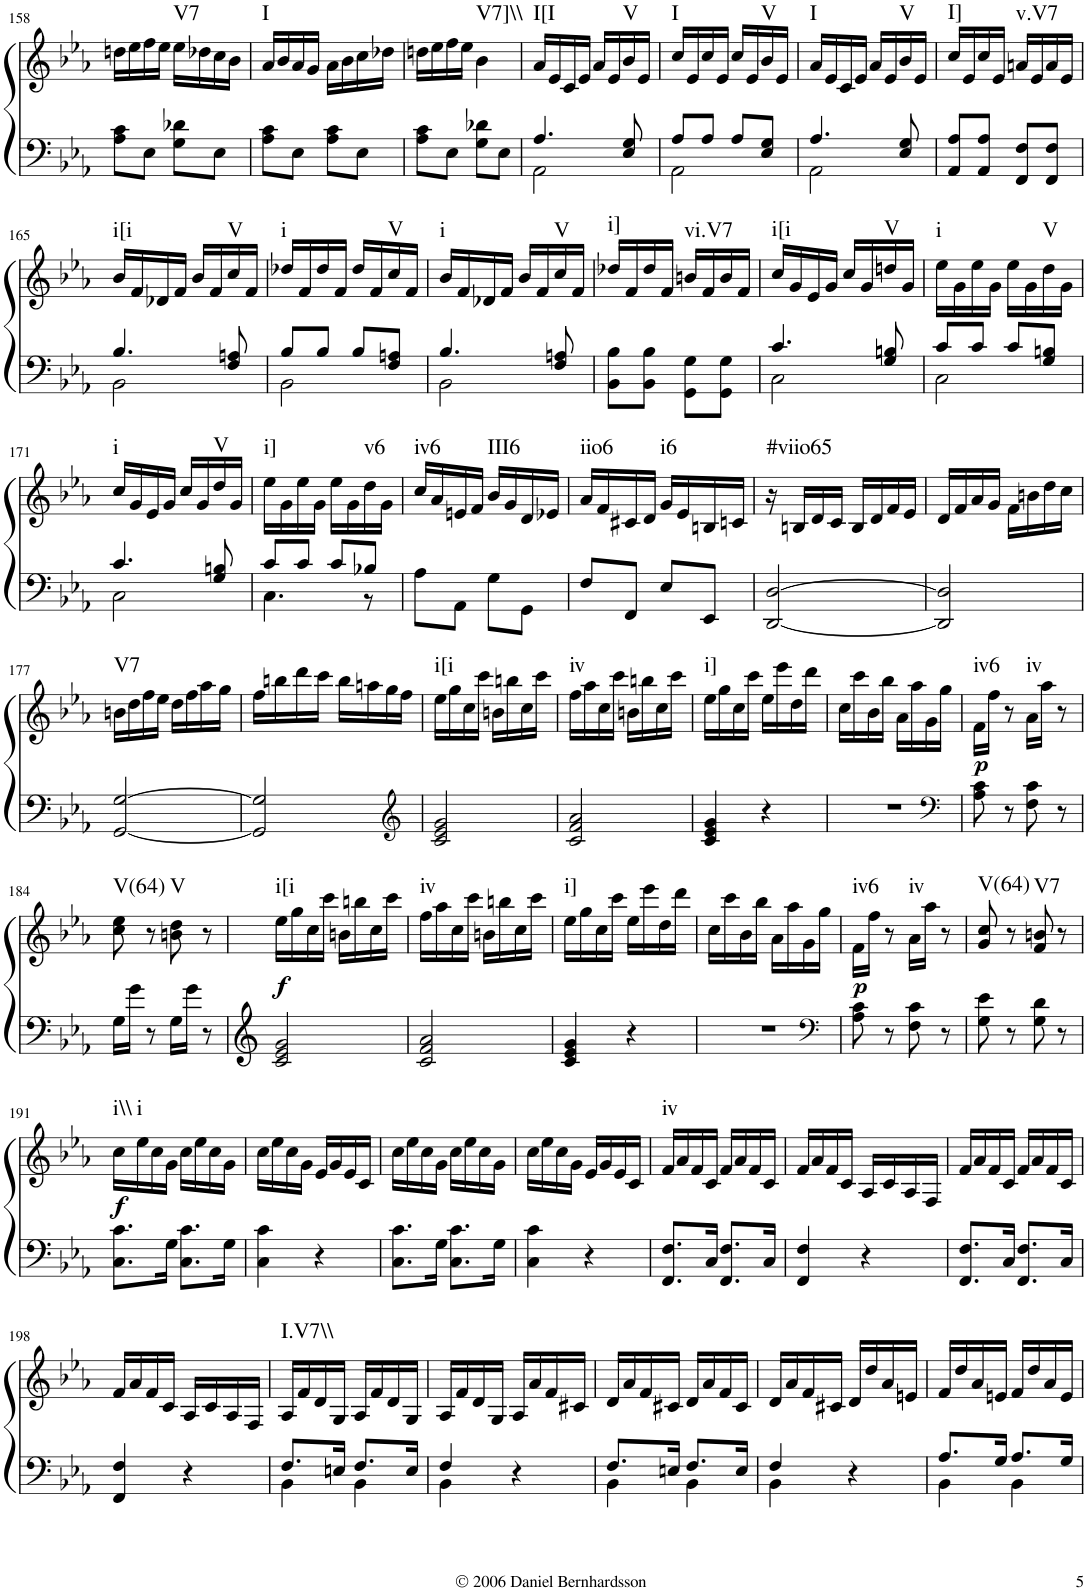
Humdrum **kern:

**kern	**kern	**dynam	**harte
*part1	*part1	*part1	*part1
*staff2	*staff1	*staff1/2	*
*I"Piano	*	*	*
*I'Pno.	*	*	*
!!LO:PB:g=z
*clefF4	*clefG2	*	*
*k[b-e-a-]	*k[b-e-a-]	*	*
*M2/4	*M2/4	*	*
=158	=158	=158	=158
8A-\ 8c\L	16ddn\LL	.	.
.	16ee-\	.	.
8E-\J	16ff\	.	.
.	16ee-\JJ	.	.
!	!	!	!LO:H:kt=V7
8G\ 8d-X\L	16ee-\LL	.	N
.	16dd-X\	.	.
8E-\J	16cc\	.	.
.	16b-\JJ	.	.
=159	=159	=159	=159
!	!	!	!LO:H:kt=I
8A-\ 8c\L	16a-/LL	.	N
.	16b-/	.	.
8E-\J	16a-/	.	.
.	16g/JJ	.	.
8A-\ 8c\L	16a-\LL	.	.
.	16b-\	.	.
8E-\J	16cc\	.	.
.	16dd-X\JJ	.	.
=160	=160	=160	=160
8A-\ 8c\L	16ddn\LL	.	.
.	16ee-\	.	.
8E-\J	16ff\	.	.
.	16ee-\JJ	.	.
!	!	!	!LO:H:kt=V7]\\
8G\ 8d-X\L	4b-\	.	N
8E-\J	.	.	.
=161	=161	=161	=161
*^	*	*	*
!	!	!	!	!LO:H:kt=I[I
4.A-/	2AA-\	16a-/LL	.	N
.	.	16e-/	.	.
.	.	16c/	.	.
.	.	16e-/JJ	.	.
.	.	16a-/LL	.	.
.	.	16e-/	.	.
!	!	!	!	!LO:H:kt=V
8E-/ 8G/	.	16b-/	.	N
.	.	16e-/JJ	.	.
=162	=162	=162	=162	=162
!	!	!	!	!LO:H:kt=I
8A-/L	2AA-\	16cc/LL	.	N
.	.	16e-/	.	.
8A-/J	.	16cc/	.	.
.	.	16e-/JJ	.	.
8A-/L	.	16cc/LL	.	.
.	.	16e-/	.	.
!	!	!	!	!LO:H:kt=V
8E-/ 8G/J	.	16b-/	.	N
.	.	16e-/JJ	.	.
=163	=163	=163	=163	=163
!	!	!	!	!LO:H:kt=I
4.A-/	2AA-\	16a-/LL	.	N
.	.	16e-/	.	.
.	.	16c/	.	.
.	.	16e-/JJ	.	.
.	.	16a-/LL	.	.
.	.	16e-/	.	.
!	!	!	!	!LO:H:kt=V
8E-/ 8G/	.	16b-/	.	N
.	.	16e-/JJ	.	.
*v	*v	*	*	*
=164	=164	=164	=164
!	!	!	!LO:H:kt=I]
8AA-/ 8A-/L	16cc/LL	.	N
.	16e-/	.	.
8AA-/ 8A-/J	16cc/	.	.
.	16e-/JJ	.	.
!	!	!	!LO:H:kt=v.V7
8FF/ 8F/L	16an/LL	.	N
.	16e-/	.	.
8FF/ 8F/J	16a/	.	.
.	16e-/JJ	.	.
!!LO:LB:g=z
=165	=165	=165	=165
*^	*	*	*
!	!	!	!	!LO:H:kt=i[i
4.B-/	2BB-\	16b-/LL	.	N
.	.	16f/	.	.
.	.	16d-X/	.	.
.	.	16f/JJ	.	.
.	.	16b-/LL	.	.
.	.	16f/	.	.
!	!	!	!	!LO:H:kt=V
8F/ 8An/	.	16cc/	.	N
.	.	16f/JJ	.	.
=166	=166	=166	=166	=166
!	!	!	!	!LO:H:kt=i
8B-/L	2BB-\	16dd-X/LL	.	N
.	.	16f/	.	.
8B-/J	.	16dd-/	.	.
.	.	16f/JJ	.	.
8B-/L	.	16dd-/LL	.	.
.	.	16f/	.	.
!	!	!	!	!LO:H:kt=V
8F/ 8An/J	.	16cc/	.	N
.	.	16f/JJ	.	.
=167	=167	=167	=167	=167
!	!	!	!	!LO:H:kt=i
4.B-/	2BB-\	16b-/LL	.	N
.	.	16f/	.	.
.	.	16d-X/	.	.
.	.	16f/JJ	.	.
.	.	16b-/LL	.	.
.	.	16f/	.	.
!	!	!	!	!LO:H:kt=V
8F/ 8An/	.	16cc/	.	N
.	.	16f/JJ	.	.
*v	*v	*	*	*
=168	=168	=168	=168
!	!	!	!LO:H:kt=i]
8BB-\ 8B-\L	16dd-X/LL	.	N
.	16f/	.	.
8BB-\ 8B-\J	16dd-/	.	.
.	16f/JJ	.	.
!	!	!	!LO:H:kt=vi.V7
8GG\ 8G\L	16bn/LL	.	N
.	16f/	.	.
8GG\ 8G\J	16b/	.	.
.	16f/JJ	.	.
=169	=169	=169	=169
*^	*	*	*
!	!	!	!	!LO:H:kt=i[i
4.c/	2C\	16cc/LL	.	N
.	.	16g/	.	.
.	.	16e-/	.	.
.	.	16g/JJ	.	.
.	.	16cc/LL	.	.
.	.	16g/	.	.
!	!	!	!	!LO:H:kt=V
8G/ 8Bn/	.	16ddn/	.	N
.	.	16g/JJ	.	.
=170	=170	=170	=170	=170
!	!	!	!	!LO:H:kt=i
8c/L	2C\	16ee-\LL	.	N
.	.	16g\	.	.
8c/J	.	16ee-\	.	.
.	.	16g\JJ	.	.
8c/L	.	16ee-\LL	.	.
.	.	16g\	.	.
!	!	!	!	!LO:H:kt=V
8G/ 8Bn/J	.	16dd\	.	N
.	.	16g\JJ	.	.
!!LO:LB:g=z
=171	=171	=171	=171	=171
!	!	!	!	!LO:H:kt=i
4.c/	2C\	16cc/LL	.	N
.	.	16g/	.	.
.	.	16e-/	.	.
.	.	16g/JJ	.	.
.	.	16cc/LL	.	.
.	.	16g/	.	.
!	!	!	!	!LO:H:kt=V
8G/ 8Bn/	.	16dd/	.	N
.	.	16g/JJ	.	.
=172	=172	=172	=172	=172
!	!	!	!	!LO:H:kt=i]
8c/L	4.C\	16ee-\LL	.	N
.	.	16g\	.	.
8c/J	.	16ee-\	.	.
.	.	16g\JJ	.	.
8c/L	.	16ee-\LL	.	.
.	.	16g\	.	.
!	!	!	!	!LO:H:kt=v6
8B-X/J	8r	16dd\	.	N
.	.	16g\JJ	.	.
*v	*v	*	*	*
=173	=173	=173	=173
!	!	!	!LO:H:kt=iv6
8A-\L	16cc/LL	.	N
.	16a-/	.	.
8AA-\J	16en/	.	.
.	16f/JJ	.	.
!	!	!	!LO:H:kt=III6
8G\L	16b-/LL	.	N
.	16g/	.	.
8GG\J	16d/	.	.
.	16e-X/JJ	.	.
=174	=174	=174	=174
!	!	!	!LO:H:kt=iio6
8F/L	16a-/LL	.	N
.	16f/	.	.
8FF/J	16c#X/	.	.
.	16d/JJ	.	.
!	!	!	!LO:H:kt=i6
8E-/L	16g/LL	.	N
.	16e-/	.	.
8EE-/J	16Bn/	.	.
.	16cn/JJ	.	.
=175	=175	=175	=175
!	!	!	!LO:H:kt=#viio65
[<2DD/ [>2D/	16r	.	N
.	16Bn/LL	.	.
.	16d/	.	.
.	16c/JJ	.	.
.	16B/LL	.	.
.	16d/	.	.
.	16f/	.	.
.	16e-/JJ	.	.
=176	=176	=176	=176
2DD/] 2D/]	16d/LL	.	.
.	16f/	.	.
.	16a-/	.	.
.	16g/JJ	.	.
.	16f\LL	.	.
.	16bn\	.	.
.	16dd\	.	.
.	16cc\JJ	.	.
!!LO:LB:g=z
=177	=177	=177	=177
!	!	!	!LO:H:kt=V7
[<2GG/ [>2G/	16bn\LL	.	N
.	16dd\	.	.
.	16ff\	.	.
.	16ee-\JJ	.	.
.	16dd\LL	.	.
.	16ff\	.	.
.	16aa-\	.	.
.	16gg\JJ	.	.
=178	=178	=178	=178
2GG/] 2G/]	16ff\LL	.	.
.	16bbn\	.	.
.	16ddd\	.	.
.	16ccc\JJ	.	.
.	16bb\LL	.	.
.	16aan\	.	.
.	16gg\	.	.
*clefG2	*	*	*
.	16ff\JJ	.	.
=179	=179	=179	=179
!	!	!	!LO:H:kt=i[i
2c/ 2e-/ 2g/	16ee-\LL	.	N
.	16gg\	.	.
.	16cc\	.	.
.	16ccc\JJ	.	.
.	16bn\LL	.	.
.	16bbn\	.	.
.	16cc\	.	.
.	16ccc\JJ	.	.
=180	=180	=180	=180
!	!	!	!LO:H:kt=iv
2c/ 2f/ 2a-/	16ff\LL	.	N
.	16aa-\	.	.
.	16cc\	.	.
.	16ccc\JJ	.	.
.	16bn\LL	.	.
.	16bbn\	.	.
.	16cc\	.	.
.	16ccc\JJ	.	.
=181	=181	=181	=181
!	!	!	!LO:H:kt=i]
4c/ 4e-/ 4g/	16ee-\LL	.	N
.	16gg\	.	.
.	16cc\	.	.
.	16ccc\JJ	.	.
4r	16ee-\LL	.	.
.	16eee-\	.	.
.	16dd\	.	.
.	16ddd\JJ	.	.
=182	=182	=182	=182
2r	16cc\LL	.	.
.	16ccc\	.	.
.	16b-\	.	.
.	16bb-\JJ	.	.
.	16a-\LL	.	.
.	16aa-\	.	.
.	16g\	.	.
*clefF4	*	*	*
.	16gg\JJ	.	.
=183	=183	=183	=183
!	!	!LO:DY:b	!LO:H:kt=iv6
8A-\ 8c\	16f\LL	p	N
.	16ff\JJ	.	.
8r	8r	.	.
!	!	!	!LO:H:kt=iv
8F\ 8c\	16a-\LL	.	N
.	16aa-\JJ	.	.
8r	8r	.	.
!!LO:LB:g=z
=184	=184	=184	=184
!	!	!	!LO:H:kt=V(64)
16G\LL	8cc\ 8ee-\	.	N
16g\JJ	.	.	.
8r	8r	.	.
!	!	!	!LO:H:kt=V
16G\LL	8bn\ 8dd\	.	N
16g\JJ	.	.	.
8r	8r	.	.
=185	=185	=185	=185
!	!	!LO:DY:b	!LO:H:kt=i[i
2c/ 2e-/ 2g/	16ee-\LL	f	N
.	16gg\	.	.
.	16cc\	.	.
.	16ccc\JJ	.	.
.	16bn\LL	.	.
.	16bbn\	.	.
.	16cc\	.	.
.	16ccc\JJ	.	.
=186	=186	=186	=186
!	!	!	!LO:H:kt=iv
2c/ 2f/ 2a-/	16ff\LL	.	N
.	16aa-\	.	.
.	16cc\	.	.
.	16ccc\JJ	.	.
.	16bn\LL	.	.
.	16bbn\	.	.
.	16cc\	.	.
.	16ccc\JJ	.	.
=187	=187	=187	=187
!	!	!	!LO:H:kt=i]
4c/ 4e-/ 4g/	16ee-\LL	.	N
.	16gg\	.	.
.	16cc\	.	.
.	16ccc\JJ	.	.
4r	16ee-\LL	.	.
.	16eee-\	.	.
.	16dd\	.	.
.	16ddd\JJ	.	.
=188	=188	=188	=188
2r	16cc\LL	.	.
.	16ccc\	.	.
.	16b-\	.	.
.	16bb-\JJ	.	.
.	16a-\LL	.	.
.	16aa-\	.	.
.	16g\	.	.
*clefF4	*	*	*
.	16gg\JJ	.	.
=189	=189	=189	=189
!	!	!LO:DY:b	!LO:H:kt=iv6
8A-\ 8c\	16f\LL	p	N
.	16ff\JJ	.	.
8r	8r	.	.
!	!	!	!LO:H:kt=iv
8F\ 8c\	16a-\LL	.	N
.	16aa-\JJ	.	.
8r	8r	.	.
=190	=190	=190	=190
!	!	!	!LO:H:kt=V(64)
8G\ 8e-\	8g/ 8cc/	.	N
8r	8r	.	.
!	!	!	!LO:H:kt=V7
8G\ 8d\	8f/ 8bn/	.	N
8r	8r	.	.
!!LO:LB:g=z
=191	=191	=191	=191
!	!	!LO:DY:b	!LO:H:kt=i\\
8.C\ 8.c\L	16cc\LL	f	N
!	!	!	!LO:H:kt=i
.	16ee-\	.	N
.	16cc\	.	.
16G\Jk	16g\JJ	.	.
8.C\ 8.c\L	16cc\LL	.	.
.	16ee-\	.	.
.	16cc\	.	.
16G\Jk	16g\JJ	.	.
=192	=192	=192	=192
4C\ 4c\	16cc\LL	.	.
.	16ee-\	.	.
.	16cc\	.	.
.	16g\JJ	.	.
4r	16e-/LL	.	.
.	16g/	.	.
.	16e-/	.	.
.	16c/JJ	.	.
=193	=193	=193	=193
8.C\ 8.c\L	16cc\LL	.	.
.	16ee-\	.	.
.	16cc\	.	.
16G\Jk	16g\JJ	.	.
8.C\ 8.c\L	16cc\LL	.	.
.	16ee-\	.	.
.	16cc\	.	.
16G\Jk	16g\JJ	.	.
=194	=194	=194	=194
4C\ 4c\	16cc\LL	.	.
.	16ee-\	.	.
.	16cc\	.	.
.	16g\JJ	.	.
4r	16e-/LL	.	.
.	16g/	.	.
.	16e-/	.	.
.	16c/JJ	.	.
=195	=195	=195	=195
!	!	!	!LO:H:kt=iv
8.FF/ 8.F/L	16f/LL	.	N
.	16a-/	.	.
.	16f/	.	.
16C/Jk	16c/JJ	.	.
8.FF/ 8.F/L	16f/LL	.	.
.	16a-/	.	.
.	16f/	.	.
16C/Jk	16c/JJ	.	.
=196	=196	=196	=196
4FF/ 4F/	16f/LL	.	.
.	16a-/	.	.
.	16f/	.	.
.	16c/JJ	.	.
4r	16A-/LL	.	.
.	16c/	.	.
.	16A-/	.	.
.	16F/JJ	.	.
=197	=197	=197	=197
8.FF/ 8.F/L	16f/LL	.	.
.	16a-/	.	.
.	16f/	.	.
16C/Jk	16c/JJ	.	.
8.FF/ 8.F/L	16f/LL	.	.
.	16a-/	.	.
.	16f/	.	.
16C/Jk	16c/JJ	.	.
!!LO:LB:g=z
=198	=198	=198	=198
4FF/ 4F/	16f/LL	.	.
.	16a-/	.	.
.	16f/	.	.
.	16c/JJ	.	.
4r	16A-/LL	.	.
.	16c/	.	.
.	16A-/	.	.
.	16F/JJ	.	.
=199	=199	=199	=199
*^	*	*	*
!	!	!	!	!LO:H:kt=I.V7\\
8.F/L	4BB-\	16A-/LL	.	N
.	.	16f/	.	.
.	.	16d/	.	.
16En/Jk	.	16G/JJ	.	.
8.F/L	4BB-\	16A-/LL	.	.
.	.	16f/	.	.
.	.	16d/	.	.
16E/Jk	.	16G/JJ	.	.
=200	=200	=200	=200	=200
4F/	4BB-\	16A-/LL	.	.
.	.	16f/	.	.
.	.	16d/	.	.
.	.	16G/JJ	.	.
4r	4ryy	16A-/LL	.	.
.	.	16a-/	.	.
.	.	16f/	.	.
.	.	16c#X/JJ	.	.
=201	=201	=201	=201	=201
8.F/L	4BB-\	16d/LL	.	.
.	.	16a-/	.	.
.	.	16f/	.	.
16En/Jk	.	16c#X/JJ	.	.
8.F/L	4BB-\	16d/LL	.	.
.	.	16a-/	.	.
.	.	16f/	.	.
16E/Jk	.	16c#/JJ	.	.
=202	=202	=202	=202	=202
4F/	4BB-\	16d/LL	.	.
.	.	16a-/	.	.
.	.	16f/	.	.
.	.	16c#X/JJ	.	.
4r	4ryy	16d/LL	.	.
.	.	16dd/	.	.
.	.	16a-/	.	.
.	.	16en/JJ	.	.
=203	=203	=203	=203	=203
8.A-/L	4BB-\	16f/LL	.	.
.	.	16dd/	.	.
.	.	16a-/	.	.
16G/Jk	.	16en/JJ	.	.
8.A-/L	4BB-\	16f/LL	.	.
.	.	16dd/	.	.
.	.	16a-/	.	.
16G/Jk	.	16e/JJ	.	.
*v	*v	*	*	*
=	=	=	=
*-	*-	*-	*-
